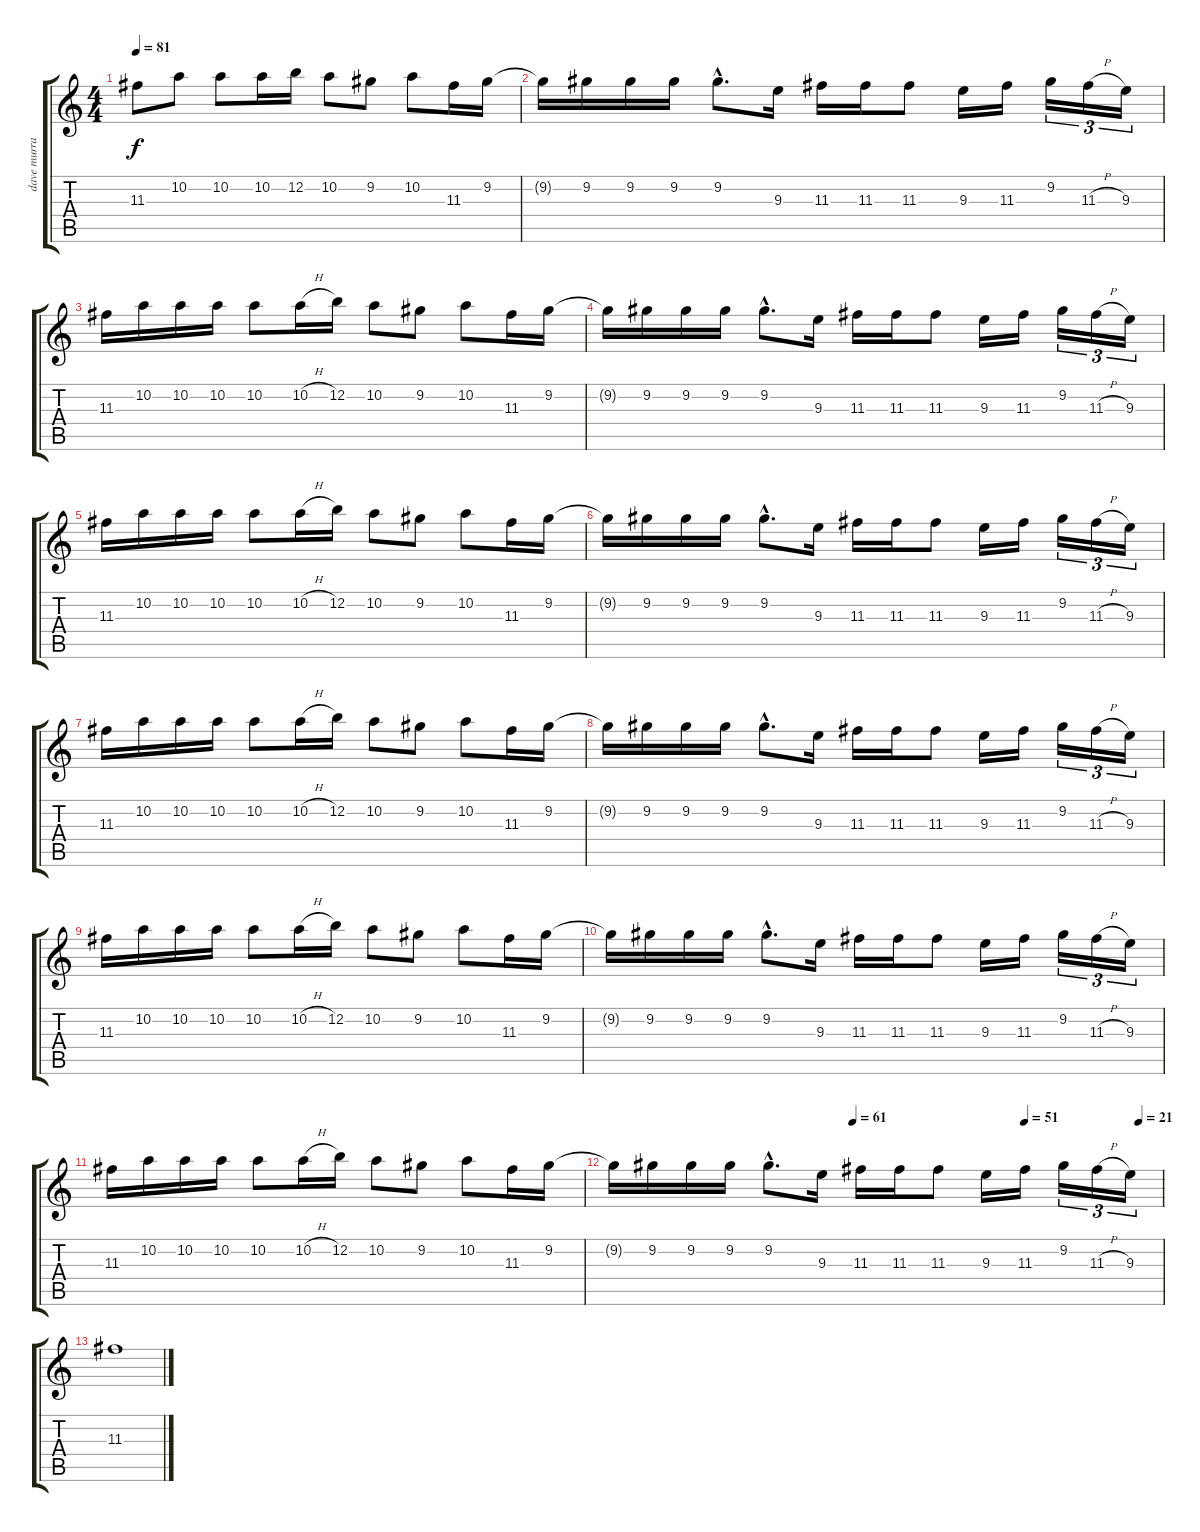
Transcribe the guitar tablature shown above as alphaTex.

\track ("dave murray" "dave murra") {instrument distortionguitar}
\staff {score tabs}
\tuning (E4 B3 G3 D3 A2 E2) {hide}
\ts (4 4)
\tempo 81
\clef g2
\ks c
11.3.8{dy f} 10.2.8 10.2.8 10.2.16 12.2.16 10.2.8 9.2.8 10.2.8 11.3.16 9.2.16 |
9.2{t}.16 9.2.16 9.2.16 9.2.16 9.2{hac}.8{d} 9.3.16 11.3.16 11.3.16 11.3.8 9.3.16 11.3.16 9.2.16{tu (3 2)} 11.3{h}.16{tu (3 2)} 9.3.16{tu (3 2)} |
11.3.16 10.2.16 10.2.16 10.2.16 10.2.8 10.2{h}.16 12.2.16 10.2.8 9.2.8 10.2.8 11.3.16 9.2.16 |
9.2{t}.16 9.2.16 9.2.16 9.2.16 9.2{hac}.8{d} 9.3.16 11.3.16 11.3.16 11.3.8 9.3.16 11.3.16 9.2.16{tu (3 2)} 11.3{h}.16{tu (3 2)} 9.3.16{tu (3 2)} |
11.3.16 10.2.16 10.2.16 10.2.16 10.2.8 10.2{h}.16 12.2.16 10.2.8 9.2.8 10.2.8 11.3.16 9.2.16 |
9.2{t}.16 9.2.16 9.2.16 9.2.16 9.2{hac}.8{d} 9.3.16 11.3.16 11.3.16 11.3.8 9.3.16 11.3.16 9.2.16{tu (3 2)} 11.3{h}.16{tu (3 2)} 9.3.16{tu (3 2)} |
11.3.16 10.2.16 10.2.16 10.2.16 10.2.8 10.2{h}.16 12.2.16 10.2.8 9.2.8 10.2.8 11.3.16 9.2.16 |
9.2{t}.16 9.2.16 9.2.16 9.2.16 9.2{hac}.8{d} 9.3.16 11.3.16 11.3.16 11.3.8 9.3.16 11.3.16 9.2.16{tu (3 2)} 11.3{h}.16{tu (3 2)} 9.3.16{tu (3 2)} |
11.3.16 10.2.16 10.2.16 10.2.16 10.2.8 10.2{h}.16 12.2.16 10.2.8 9.2.8 10.2.8 11.3.16 9.2.16 |
9.2{t}.16 9.2.16 9.2.16 9.2.16 9.2{hac}.8{d} 9.3.16 11.3.16 11.3.16 11.3.8 9.3.16 11.3.16 9.2.16{tu (3 2)} 11.3{h}.16{tu (3 2)} 9.3.16{tu (3 2)} |
11.3.16 10.2.16 10.2.16 10.2.16 10.2.8 10.2{h}.16 12.2.16 10.2.8 9.2.8 10.2.8 11.3.16 9.2.16 |
\tempo (61 0.4375)
\tempo (51 0.75)
\tempo (21 0.9583333333333334)
9.2{t}.16 9.2.16 9.2.16 9.2.16 9.2{hac}.8{d} 9.3.16 11.3.16 11.3.16 11.3.8 9.3.16 11.3.16 9.2.16{tu (3 2)} 11.3{h}.16{tu (3 2)} 9.3.16{tu (3 2)} |
11.3.1
